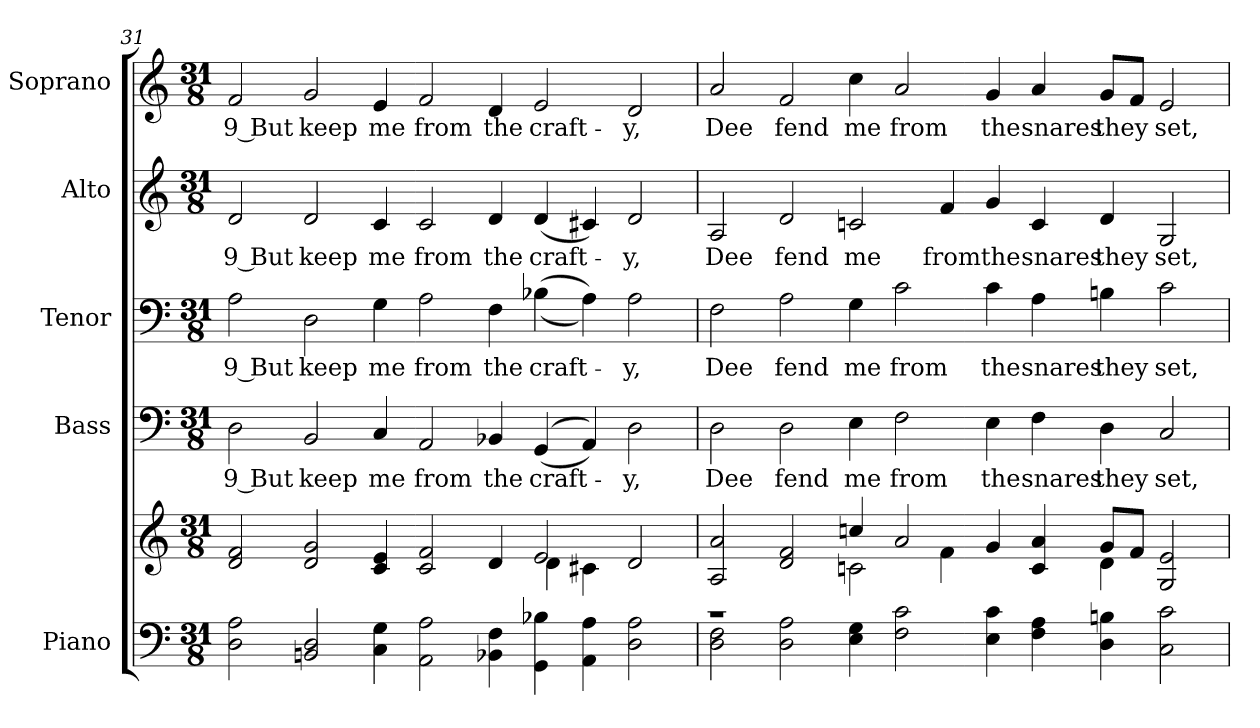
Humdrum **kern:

**kern	**kern	**kern	**text	**kern	**text	**kern	**text	**kern	**text
*part5	*part5	*part4	*part4	*part3	*part3	*part2	*part2	*part1	*part1
*staff6	*staff5	*staff4	*staff4	*staff3	*staff3	*staff2	*staff2	*staff1	*staff1
*I"Piano	*	*I"Bass	*	*I"Tenor	*	*I"Alto	*	*I"Soprano	*
*I'Pno.	*	*I'B.	*	*I'T.	*	*I'A.	*	*I'S.	*
!!LO:PB:g=z
*clefF4	*clefG2	*clefF4	*	*clefF4	*	*clefG2	*	*clefG2	*
*k[]	*k[]	*k[]	*	*k[]	*	*k[]	*	*k[]	*
*C:	*C:	*C:	*	*C:	*	*C:	*	*C:	*
*M31/8	*M31/8	*M31/8	*	*M31/8	*	*M31/8	*	*M31/8	*
=31	=31	=31	=31	=31	=31	=31	=31	=31	=31
*	*^	*	*	*	*	*	*	*	*
!	!	!	!	!LO:LY:b:color=#000000	!	!	!	!	!	!
!	!	!	!	!	!	!LO:LY:b:color=#000000	!	!	!	!
!	!	!	!	!	!	!	!	!LO:LY:b:color=#000000	!	!
!	!	!	!	!	!	!	!	!	!	!LO:LY:b:color=#000000
2Di\ 2Ai	2di/ 2fi	1ryy	2Di\	9 But	2Ai\	9 But	2di/	9 But	2fi/	9 But
!	!	!	!	!LO:LY:b:color=#000000	!	!	!	!	!	!
!	!	!	!	!	!	!LO:LY:b:color=#000000	!	!	!	!
!	!	!	!	!	!	!	!	!LO:LY:b:color=#000000	!	!
!	!	!	!	!	!	!	!	!	!	!LO:LY:b:color=#000000
2BBni/ 2Di	2di/ 2gi	.	2BBi/	keep	2Di\	keep	2di/	keep	2gi/	keep
!	!	!	!	!LO:LY:b:color=#000000	!	!	!	!	!	!
!	!	!	!	!	!	!LO:LY:b:color=#000000	!	!	!	!
!	!	!	!	!	!	!	!	!LO:LY:b:color=#000000	!	!
!	!	!	!	!	!	!	!	!	!	!LO:LY:b:color=#000000
4Ci\ 4Gi	4ci/ 4ei	1ryy	4Ci/	me	4Gi\	me	4ci/	me	4ei/	me
!	!	!	!	!LO:LY:b:color=#000000	!	!	!	!	!	!
!	!	!	!	!	!	!LO:LY:b:color=#000000	!	!	!	!
!	!	!	!	!	!	!	!	!LO:LY:b:color=#000000	!	!
!	!	!	!	!	!	!	!	!	!	!LO:LY:b:color=#000000
2AAi\ 2Ai	2ci/ 2fi	.	2AAi/	from	2Ai\	from	2ci/	from	2fi/	from
!	!	!	!	!LO:LY:b:color=#000000	!	!	!	!	!	!
!	!	!	!	!	!	!LO:LY:b:color=#000000	!	!	!	!
!	!	!	!	!	!	!	!	!LO:LY:b:color=#000000	!	!
!	!	!	!	!	!	!	!	!	!	!LO:LY:b:color=#000000
4BB-Xi\ 4Fi	4di/	.	4BB-Xi/	the	4Fi\	the	4di/	the	4di/	the
!	!	!	!	!LO:LY:b:color=#000000	!	!	!	!	!	!
!	!	!	!	!	!	!LO:LY:b:color=#000000	!	!	!	!
!	!	!	!	!	!	!	!	!LO:LY:b:color=#000000	!	!
!	!	!	!	!	!	!	!	!	!	!LO:LY:b:color=#000000
4GGi\ 4B-Xi	2ei/	4di\	((4GGi/	craft-	((4B-Xi\	craft-	(4di/	craft-	2ei/	craft-
4AAi\ 4Ai	.	4c#Xi\	4AAi/))	.	4Ai\))	.	4c#Xi/)	.	.	.
!	!	!	!	!LO:LY:b:color=#000000	!	!	!	!	!	!
!	!	!	!	!	!	!LO:LY:b:color=#000000	!	!	!	!
!	!	!	!	!	!	!	!	!LO:LY:b:color=#000000	!	!
!	!	!	!	!	!	!	!	!	!	!LO:LY:b:color=#000000
2Di\ 2Ai	2di/	2ryy	2Di\	-y,	2Ai\	-y,	2di/	-y,	2di/	-y,
=32	=32	=32	=32	=32	=32	=32	=32	=32	=32	=32
!	!	!	!	!LO:LY:b:color=#000000	!	!	!	!	!	!
!	!	!	!	!	!	!LO:LY:b:color=#000000	!	!	!	!
!	!	!	!	!	!	!	!	!LO:LY:b:color=#000000	!	!
!	!	!	!	!	!	!	!	!	!	!LO:LY:b:color=#000000
2Di\ 2Fi	2Ai/ 2ai	1r	2Di\	Dee	2Fi\	Dee	2Ai/	Dee	2ai/	Dee
!	!	!	!	!LO:LY:b:color=#000000	!	!	!	!	!	!
!	!	!	!	!	!	!LO:LY:b:color=#000000	!	!	!	!
!	!	!	!	!	!	!	!	!LO:LY:b:color=#000000	!	!
!	!	!	!	!	!	!	!	!	!	!LO:LY:b:color=#000000
2Di\ 2Ai	2di/ 2fi	.	2Di\	fend	2Ai\	fend	2di/	fend	2fi/	fend
!	!	!	!	!LO:LY:b:color=#000000	!	!	!	!	!	!
!	!	!	!	!	!	!LO:LY:b:color=#000000	!	!	!	!
!	!	!	!	!	!	!	!	!LO:LY:b:color=#000000	!	!
!	!	!	!	!	!	!	!	!	!	!LO:LY:b:color=#000000
4Ei\ 4Gi	4ccni/	2cni\	4Ei\	me	4Gi\	me	2cni/	me	4cci\	me
!	!	!	!	!LO:LY:b:color=#000000	!	!	!	!	!	!
!	!	!	!	!	!	!LO:LY:b:color=#000000	!	!	!	!
!	!	!	!	!	!	!	!	!	!	!LO:LY:b:color=#000000
2Fi\ 2ci	2ai/	.	2Fi\	from	2ci\	from	.	.	2ai/	from
!	!	!	!	!	!	!	!	!LO:LY:b:color=#000000	!	!
.	.	4fi\	.	.	.	.	4fi/	from	.	.
!	!	!	!	!LO:LY:b:color=#000000	!	!	!	!	!	!
!	!	!	!	!	!	!LO:LY:b:color=#000000	!	!	!	!
!	!	!	!	!	!	!	!	!LO:LY:b:color=#000000	!	!
!	!	!	!	!	!	!	!	!	!	!LO:LY:b:color=#000000
4Ei\ 4ci	4gi/	4ryy	4Ei\	the	4ci\	the	4gi/	the	4gi/	the
!	!	!	!	!LO:LY:b:color=#000000	!	!	!	!	!	!
!	!	!	!	!	!	!LO:LY:b:color=#000000	!	!	!	!
!	!	!	!	!	!	!	!	!LO:LY:b:color=#000000	!	!
!	!	!	!	!	!	!	!	!	!	!LO:LY:b:color=#000000
4Fi\ 4Ai	4ci/ 4ai	4ryy	4Fi\	snares	4Ai\	snares	4ci/	snares	4ai/	snares
!	!	!	!	!LO:LY:b:color=#000000	!	!	!	!	!	!
!	!	!	!	!	!	!LO:LY:b:color=#000000	!	!	!	!
!	!	!	!	!	!	!	!	!LO:LY:b:color=#000000	!	!
!	!	!	!	!	!	!	!	!	!	!LO:LY:b:color=#000000
4Di\ 4Bni	8gi/L	4di\	4Di\	they	4Bni\	they	4di/	they	8gi/L	they
.	8fi/J	.	.	.	.	.	.	.	8fi/J	.
!	!	!	!	!LO:LY:b:color=#000000	!	!	!	!	!	!
!	!	!	!	!	!	!LO:LY:b:color=#000000	!	!	!	!
!	!	!	!	!	!	!	!	!LO:LY:b:color=#000000	!	!
!	!	!	!	!	!	!	!	!	!	!LO:LY:b:color=#000000
2Ci\ 2ci	2Gi/ 2ei	2ryy	2Ci/	set,	2ci\	set,	2Gi/	set,	2ei/	set,
*	*v	*v	*	*	*	*	*	*	*	*
=	=	=	=	=	=	=	=	=	=
*-	*-	*-	*-	*-	*-	*-	*-	*-	*-
